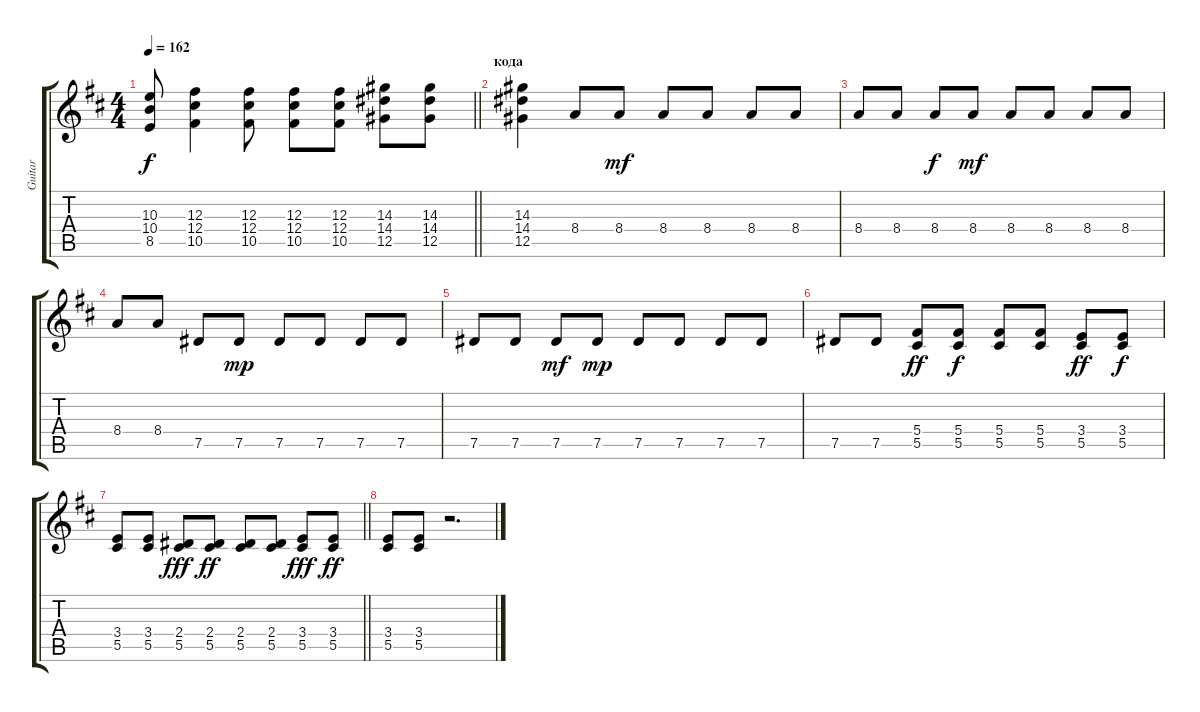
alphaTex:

\track ("Guitar" "Guitar") {instrument acousticguitarsteel}
\staff {score tabs}
\tuning (Eb4 Bb3 Gb3 Db3 Ab2 Db2) {hide}
\ts (4 4)
\tempo 162
\clef g2
\barLineRight lightlight
\ks bminor
(10.3 10.4 8.5).8{dy f} (12.3 12.4 10.5).4 (12.3 12.4 10.5).8 (12.3 12.4 10.5).8 (12.3 12.4 10.5).8 (14.3 14.4 12.5).8 (14.3 14.4 12.5).8 |
\section ("" "кода")
(14.3 14.4 12.5).4 8.4.8 8.4.8{dy mf} 8.4.8 8.4.8 8.4.8 8.4.8 |
8.4.8 8.4.8 8.4.8{dy f} 8.4.8{dy mf} 8.4.8 8.4.8 8.4.8 8.4.8 |
8.4.8 8.4.8 7.5.8 7.5.8{dy mp} 7.5.8 7.5.8 7.5.8 7.5.8 |
7.5.8 7.5.8 7.5.8{dy mf} 7.5.8{dy mp} 7.5.8 7.5.8 7.5.8 7.5.8 |
7.5.8 7.5.8 (5.4 5.5).8{dy ff} (5.4 5.5).8{dy f} (5.4 5.5).8 (5.4 5.5).8 (3.4 5.5).8{dy ff} (3.4 5.5).8{dy f} |
\barLineRight lightlight
(3.4 5.5).8 (3.4 5.5).8 (2.4 5.5).8{dy fff} (2.4 5.5).8{dy ff} (2.4 5.5).8 (2.4 5.5).8 (3.4 5.5).8{dy fff} (3.4 5.5).8{dy ff} |
(3.4 5.5).8 (3.4 5.5).8 r.2{d}
